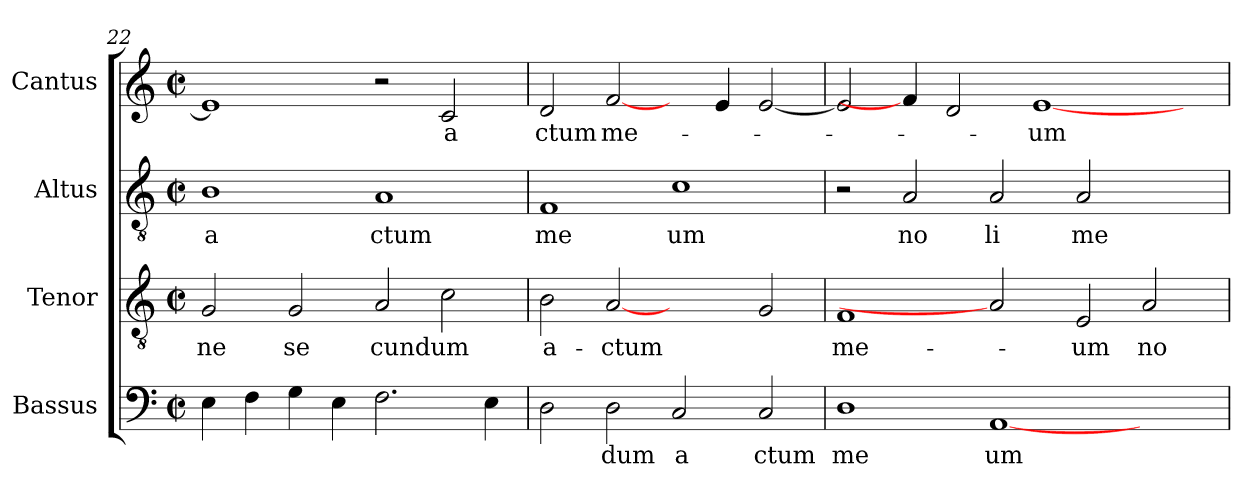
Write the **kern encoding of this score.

**kern	**text	**kern	**text	**kern	**text	**kern	**text
*part4	*part4	*part3	*part3	*part2	*part2	*part1	*part1
*staff4	*staff4	*staff3	*staff3	*staff2	*staff2	*staff1	*staff1
*I"Bassus	*	*I"Tenor	*	*I"Altus	*	*I"Cantus	*
*clefF4	*	*clefGv2	*	*clefGv2	*	*clefG2	*
*M2/2	*	*M2/2	*	*M2/2	*	*M2/2	*
*met(c|)	*	*met(c|)	*	*met(c|)	*	*met(c|)	*
=22	=22	=22	=22	=22	=22	=22	=22
!	!	!	!LO:LY:b:cj	!	!LO:LY:b:cj	!	!
4E\	.	2G/	ne	1B	a	1e]	.
4F\	.	.	.	.	.	.	.
!	!	!	!LO:LY:b:cj	!	!	!	!
4G\	.	2G/	se	.	.	.	.
4E\	.	.	.	.	.	.	.
!	!	!	!LO:LY:b	!	!LO:LY:b:cj	!	!
2.F\	.	2A/	cundum	1A	ctum	2r	.
!	!	!	!	!	!	!	!LO:LY:b:cj
.	.	2c\	.	.	.	2c/	a
4E\	.	.	.	.	.	.	.
!!LO:LB:g=z
=23	=23	=23	=23	=23	=23	=23	=23
!	!	!	!LO:LY:b:cj	!	!LO:LY:b:cj	!	!LO:LY:b:cj
2D\	.	2B\	a-	1F	me	2d/	ctum
!	!LO:LY:b:cj	!	!LO:LY:b	!	!	!	!LO:LY:b
2D\	dum	[2A	-ctum	.	.	[2f/	me-
!	!LO:LY:b:cj	!	!	!	!LO:LY:b:cj	!	!
2C/	a	2ryy	.	1c	um	4ryy	.
.	.	.	.	.	.	4e/	.
!	!LO:LY:b:cj	!	!	!	!	!	!
2C/	ctum	2G/	.	.	.	[<2e/	.
=24	=24	=24	=24	=24	=24	=24	=24
!	!LO:LY:b:cj	!	!LO:LY:b:cj	!	!	!	!
1D	me	1F	me-	2r	.	2e/]	.
!	!	!	!	!	!LO:LY:b:cj	!	!
.	.	.	.	2A/	no	4f/]	.
.	.	.	.	.	.	2d/	.
!	!LO:LY:b:cj	!	!	!	!LO:LY:b:cj	!	!
[<1AA	um	2A]	.	2A/	li	.	.
!	!	!	!	!	!	!	!LO:LY:b:cj
.	.	.	.	.	.	[<1e	-um
!	!	!	!LO:LY:b:cj	!	!LO:LY:b:cj	!	!
.	.	2E/	-um	2A/	me	.	.
!	!	!	!LO:LY:b:cj	!	!	!	!
2ryy	.	2A/	no-	2ryy	.	.	.
.	.	.	.	.	.	4ryy	.
=	=	=	=	=	=	=	=
*-	*-	*-	*-	*-	*-	*-	*-
